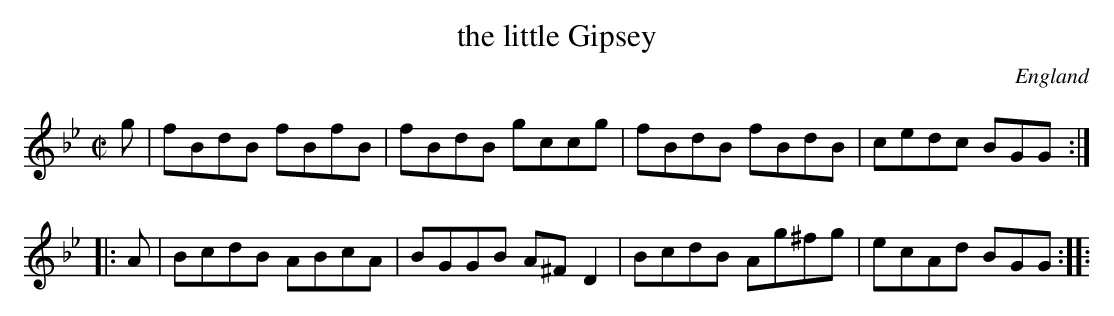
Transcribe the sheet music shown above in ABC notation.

X:1
T:the little Gipsey
L:1/8
M:C|
O:England
K:Bb
g | \
fBdB fBfB | fBdB gccg | fBdB fBdB | cedc BGG ::
A | \
BcdB ABcA | BGGB A^FD2 | BcdB Ag^fg | ecAd BGG ::
